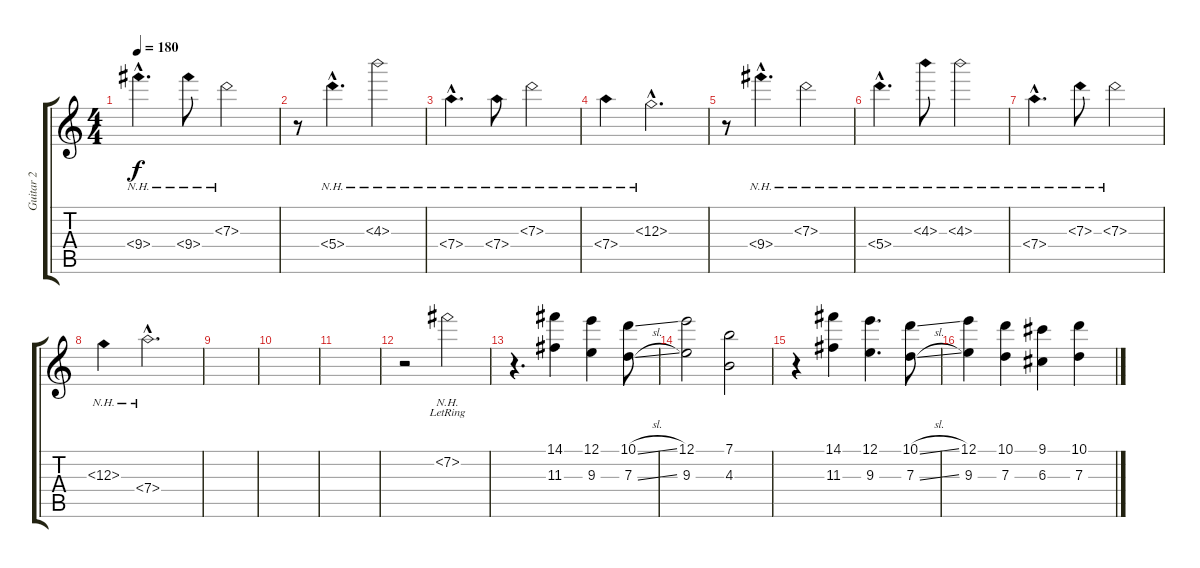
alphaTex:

\track ("Guitar 2" "Guitar 2") {instrument acousticguitarnylon}
\staff {score tabs}
\tuning (E4 B3 G3 D3 A2 E2) {hide}
\ts (4 4)
\tempo 180
\clef g2
\ks c
9.4{nh hac}.4{d dy f} 9.4{nh}.8 7.3{nh}.2 |
r.8 5.4{nh hac}.4{d} 4.3{nh}.2 |
7.4{nh hac}.4{d} 7.4{nh}.8 7.3{nh}.2 |
7.4{nh}.4 6.3{nh hac}.2{d} |
r.8 9.4{nh hac}.4{d} 7.3{nh}.2 |
5.4{nh hac}.4{d} 4.3{nh}.8 4.3{nh}.2 |
7.4{nh hac}.4{d} 7.3{nh}.8 7.3{nh}.2 |
6.3{nh}.4 7.4{nh hac}.2{d} |
|
|
|
r.2 7.2{nh lr}.2 |
r.4{d} (14.1 11.3).4{volume 13} (12.1 9.3).4 (10.1{sl} 7.3{sl}).8 |
(12.1 9.3).2 (7.1 4.3).2 |
r.4 (14.1 11.3).4 (12.1 9.3).4{d} (10.1{sl} 7.3{sl}).8 |
(12.1 9.3).4 (10.1 7.3).4 (9.1 6.3).4 (10.1 7.3).4
